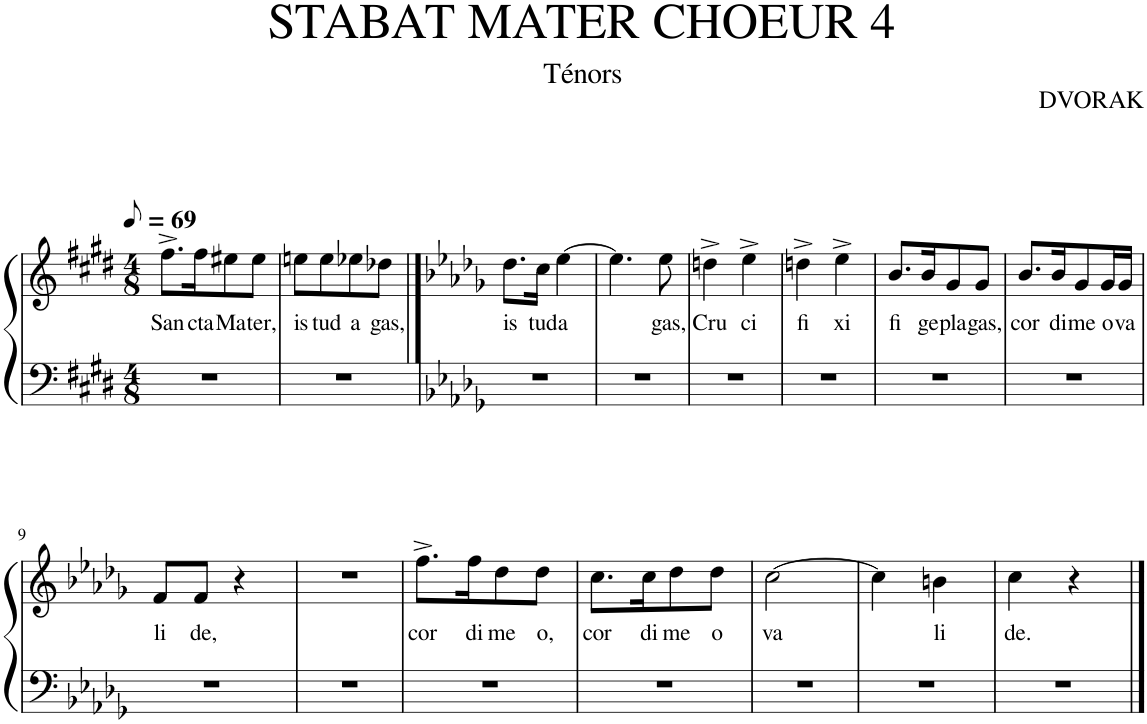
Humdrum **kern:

**kern	**kern	**text
*part1	*part1	*part1
*staff2	*staff1	*staff1
*I"Piano	*	*
*I'Pno.	*	*
*clefF4	*clefG2	*
*k[f#c#g#d#]	*k[f#c#g#d#]	*
*M4/8	*M4/8	*
*MM35	*MM35	*
=1	=1	=1
!	!	!LO:LY:b
2r	8.ff#^\L	San
!	!	!LO:LY:b
.	16ff#\K	cta
!	!	!LO:LY:b
.	8ee#X\	Ma
!	!	!LO:LY:b
.	8ee#\J	ter,
=2	=2	=2
!	!	!LO:LY:b
2r	8een\L	is
!	!	!LO:LY:b
.	8ee\	tud
!	!	!LO:LY:b
.	8ee-X\	a
!	!	!LO:LY:b
.	8dd-X\J	gas,
==3	==3	==3
*k[b-e-a-d-g-]	*k[b-e-a-d-g-]	*
!	!	!LO:LY:b
2r	8.dd-\L	is
!	!	!LO:LY:b
.	16cc\Jk	tud
!	!	!LO:LY:b
.	[4ee-\	a
=4	=4	=4
2r	4.ee-\]	.
!	!	!LO:LY:b
.	8ee-\	gas,
=5	=5	=5
!	!	!LO:LY:b
2r	4ddn^\	Cru
!	!	!LO:LY:b
.	4ee-^\	ci
=6	=6	=6
!	!	!LO:LY:b
2r	4ddn^\	fi
!	!	!LO:LY:b
.	4ee-^\	xi
=7	=7	=7
!	!	!LO:LY:b
2r	8.b-/L	fi
!	!	!LO:LY:b
.	16b-/K	ge
!	!	!LO:LY:b
.	8g-/	pla
!	!	!LO:LY:b
.	8g-/J	gas,
=8	=8	=8
!	!	!LO:LY:b
2r	8.b-/L	cor
!	!	!LO:LY:b
.	16b-/K	di
!	!	!LO:LY:b
.	8g-/	me
!	!	!LO:LY:b
.	16g-/L	o
!	!	!LO:LY:b
.	16g-/JJ	va
!!LO:LB:g=z
=9	=9	=9
!	!	!LO:LY:b
2r	8f/L	li
!	!	!LO:LY:b
.	8f/J	de,
.	4r	.
=10	=10	=10
2r	2r	.
=11	=11	=11
!	!	!LO:LY:b
2r	8.ff^\L	cor
!	!	!LO:LY:b
.	16ff\K	di
!	!	!LO:LY:b
.	8dd-\	me
!	!	!LO:LY:b
.	8dd-\J	o,
=12	=12	=12
!	!	!LO:LY:b
2r	8.cc\L	cor
!	!	!LO:LY:b
.	16cc\K	di
!	!	!LO:LY:b
.	8dd-\	me
!	!	!LO:LY:b
.	8dd-\J	o
=13	=13	=13
!	!	!LO:LY:b
2r	[2cc\	va
=14	=14	=14
2r	4cc\]	.
!	!	!LO:LY:b
.	4bn\	li
=15	=15	=15
!	!	!LO:LY:b
2r	4cc\	de.
.	4r	.
==	==	==
*-	*-	*-
